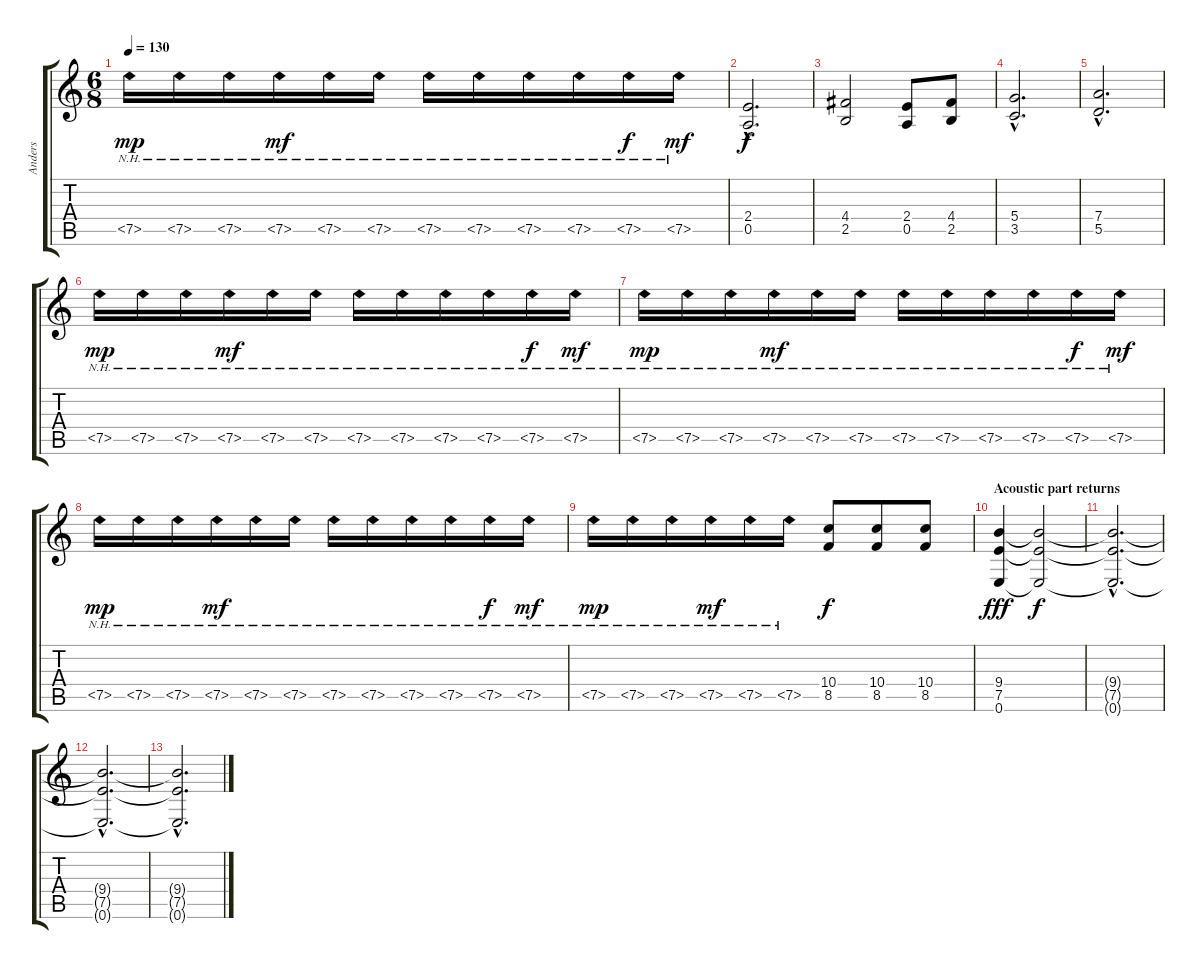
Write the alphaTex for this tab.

\track ("Anders" "Anders") {instrument distortionguitar}
\staff {score tabs}
\tuning (E4 B3 G3 D3 A2 E2) {hide}
\ts (6 8)
\tempo 130
\clef g2
\ks c
7.5{nh}.16{dy mp} 7.5{nh}.16 7.5{nh}.16 7.5{nh}.16{dy mf} 7.5{nh}.16 7.5{nh}.16 7.5{nh}.16 7.5{nh}.16 7.5{nh}.16 7.5{nh}.16 7.5{nh}.16{dy f} 7.5{nh}.16{dy mf} |
(2.4{hac} 0.5{hac}).2{d dy f} |
(4.4 2.5).2 (2.4 0.5).8 (4.4 2.5).8 |
(5.4{hac} 3.5{hac}).2{d} |
(7.4{hac} 5.5{hac}).2{d} |
7.5{nh}.16{dy mp} 7.5{nh}.16 7.5{nh}.16 7.5{nh}.16{dy mf} 7.5{nh}.16 7.5{nh}.16 7.5{nh}.16 7.5{nh}.16 7.5{nh}.16 7.5{nh}.16 7.5{nh}.16{dy f} 7.5{nh}.16{dy mf} |
7.5{nh}.16{dy mp} 7.5{nh}.16 7.5{nh}.16 7.5{nh}.16{dy mf} 7.5{nh}.16 7.5{nh}.16 7.5{nh}.16 7.5{nh}.16 7.5{nh}.16 7.5{nh}.16 7.5{nh}.16{dy f} 7.5{nh}.16{dy mf} |
7.5{nh}.16{dy mp} 7.5{nh}.16 7.5{nh}.16 7.5{nh}.16{dy mf} 7.5{nh}.16 7.5{nh}.16 7.5{nh}.16 7.5{nh}.16 7.5{nh}.16 7.5{nh}.16 7.5{nh}.16{dy f} 7.5{nh}.16{dy mf} |
7.5{nh}.16{dy mp} 7.5{nh}.16 7.5{nh}.16 7.5{nh}.16{dy mf} 7.5{nh}.16 7.5{nh}.16 (10.4 8.5).8{dy f} (10.4 8.5).8 (10.4 8.5).8 |
\section ("" "Acoustic part returns")
(9.4 7.5 0.6).4{dy fff volume 4} (9.4{t} 7.5{t} 0.6{t}).2{dy f} |
(9.4{hac t} 7.5{hac t} 0.6{hac t}).2{d} |
(9.4{hac t} 7.5{hac t} 0.6{hac t}).2{d} |
(9.4{hac t} 7.5{hac t} 0.6{hac t}).2{d}
